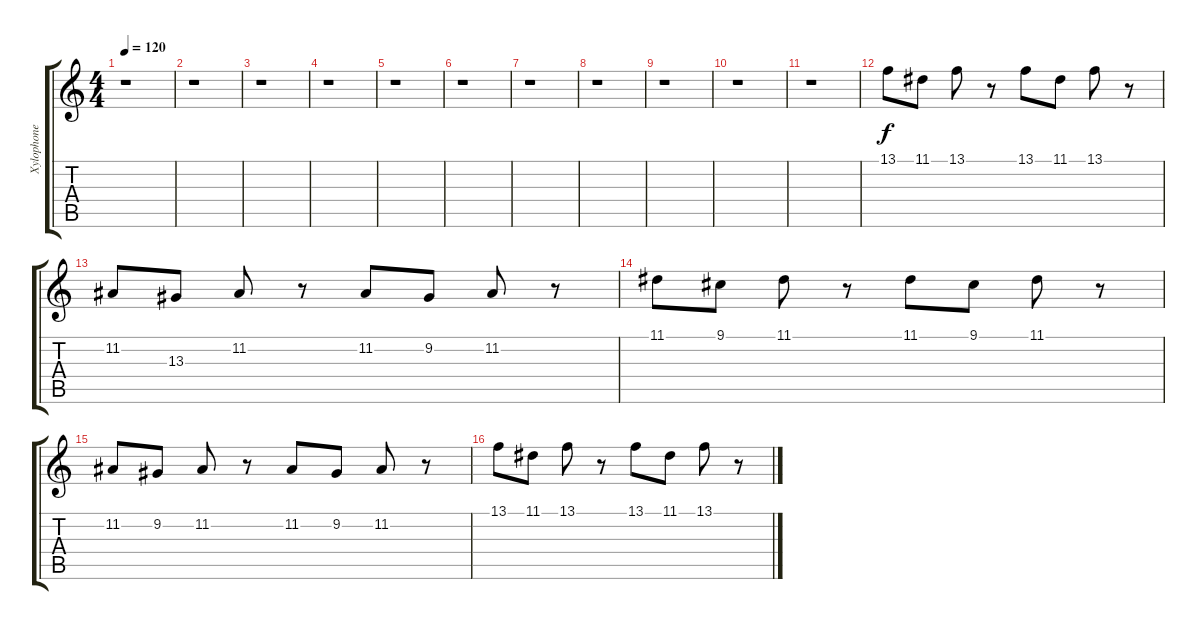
\track ("Xylophone" "Xylophone") {instrument vibraphone}
\staff {score tabs}
\tuning (E4 B3 G3 D3 A2 E2) {hide}
\ts (4 4)
\tempo 120
\clef g2
\ks c
r.1{dy f} |
r.1 |
r.1 |
r.1 |
r.1 |
r.1 |
r.1 |
r.1 |
r.1 |
r.1 |
r.1 |
13.1.8 11.1.8 13.1.8 r.8 13.1.8 11.1.8 13.1.8 r.8 |
11.2.8 13.3.8 11.2.8 r.8 11.2.8 9.2.8 11.2.8 r.8 |
11.1.8 9.1.8 11.1.8 r.8 11.1.8 9.1.8 11.1.8 r.8 |
11.2.8 9.2.8 11.2.8 r.8 11.2.8 9.2.8 11.2.8 r.8 |
13.1.8 11.1.8 13.1.8 r.8 13.1.8 11.1.8 13.1.8 r.8
